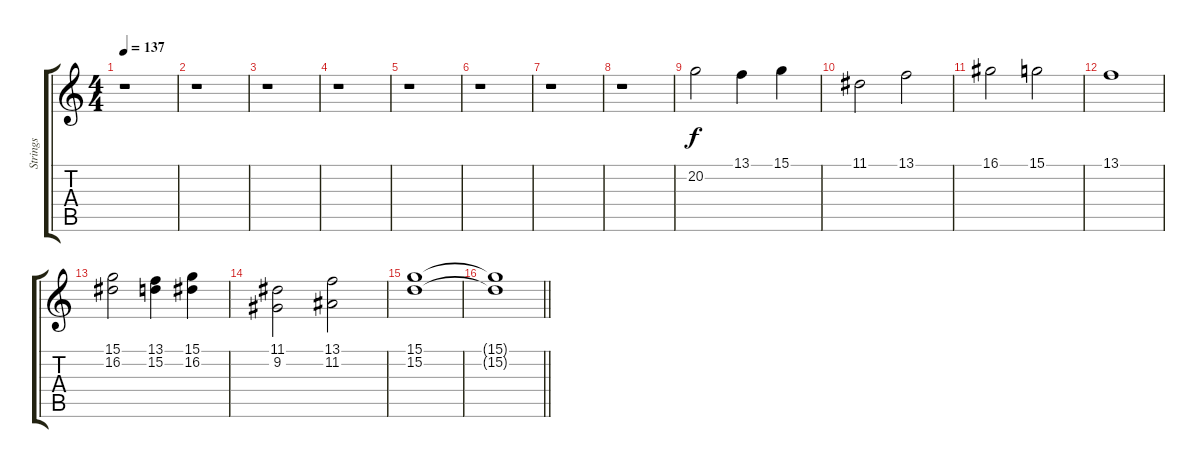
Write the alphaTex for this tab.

\track ("Strings " "Strings ") {instrument stringensemble1}
\staff {score tabs}
\tuning (E4 B3 G3 D3 A2 E2) {hide}
\ts (4 4)
\tempo 137
\clef g2
\ks c
r.1{dy f} |
r.1 |
r.1 |
r.1 |
r.1 |
r.1 |
r.1 |
r.1 |
20.2.2 13.1.4 15.1.4 |
11.1.2 13.1.2 |
16.1.2 15.1.2 |
13.1.1 |
(15.1 16.2).2 (13.1 15.2).4 (15.1 16.2).4 |
(11.1 9.2).2 (13.1 11.2).2 |
(15.1 15.2).1 |
\barLineRight lightlight
(15.1{t} 15.2{t}).1
